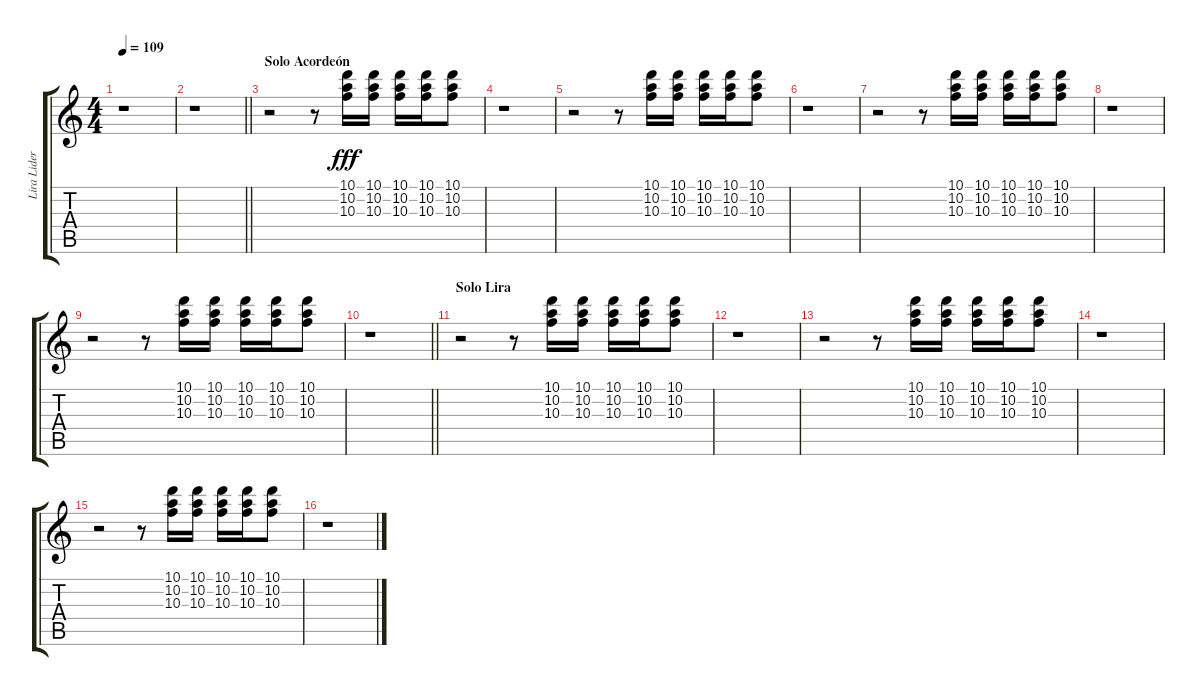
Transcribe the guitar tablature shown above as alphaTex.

\track ("Lira Lider" "Lira Lider") {instrument distortionguitar}
\staff {score tabs}
\tuning (E4 B3 G3 D3 A2 E2) {hide}
\ts (4 4)
\tempo 109
\clef g2
\ks c
r.1{dy fff} |
\barLineRight lightlight
r.1 |
\section ("" "Solo Acordeón")
r.2 r.8 (10.1 10.2 10.3).16{balance 8} (10.1 10.2 10.3).16 (10.1 10.2 10.3).16 (10.1 10.2 10.3).16 (10.1 10.2 10.3).8 |
r.1 |
r.2 r.8 (10.1 10.2 10.3).16{balance 8} (10.1 10.2 10.3).16 (10.1 10.2 10.3).16 (10.1 10.2 10.3).16 (10.1 10.2 10.3).8 |
r.1 |
r.2 r.8 (10.1 10.2 10.3).16{balance 8} (10.1 10.2 10.3).16 (10.1 10.2 10.3).16 (10.1 10.2 10.3).16 (10.1 10.2 10.3).8 |
r.1 |
r.2 r.8 (10.1 10.2 10.3).16{balance 8} (10.1 10.2 10.3).16 (10.1 10.2 10.3).16 (10.1 10.2 10.3).16 (10.1 10.2 10.3).8 |
\barLineRight lightlight
r.1 |
\section ("" "Solo Lira")
r.2 r.8 (10.1 10.2 10.3).16{balance 8} (10.1 10.2 10.3).16 (10.1 10.2 10.3).16 (10.1 10.2 10.3).16 (10.1 10.2 10.3).8 |
r.1 |
r.2 r.8 (10.1 10.2 10.3).16{balance 8} (10.1 10.2 10.3).16 (10.1 10.2 10.3).16 (10.1 10.2 10.3).16 (10.1 10.2 10.3).8 |
r.1 |
r.2 r.8 (10.1 10.2 10.3).16{balance 8} (10.1 10.2 10.3).16 (10.1 10.2 10.3).16 (10.1 10.2 10.3).16 (10.1 10.2 10.3).8 |
r.1
